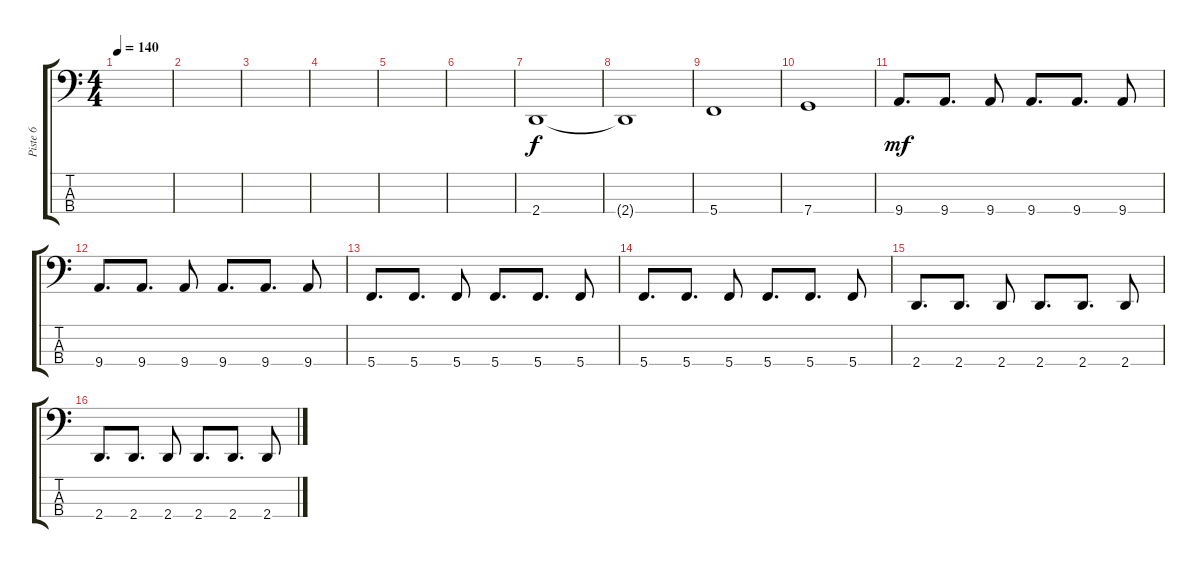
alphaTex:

\track ("Piste 6" "Piste 6") {instrument electricbassfinger}
\staff {score tabs}
\tuning (F2 C2 G1 C1) {hide}
\ts (4 4)
\tempo 140
\clef f4
\ks c
|
|
|
|
|
|
2.4.1{dy f} |
2.4{t}.1 |
5.4.1 |
7.4.1 |
9.4.8{d dy mf} 9.4.8{d} 9.4.8 9.4.8{d} 9.4.8{d} 9.4.8 |
9.4.8{d} 9.4.8{d} 9.4.8 9.4.8{d} 9.4.8{d} 9.4.8 |
5.4.8{d} 5.4.8{d} 5.4.8 5.4.8{d} 5.4.8{d} 5.4.8 |
5.4.8{d} 5.4.8{d} 5.4.8 5.4.8{d} 5.4.8{d} 5.4.8 |
2.4.8{d} 2.4.8{d} 2.4.8 2.4.8{d} 2.4.8{d} 2.4.8 |
2.4.8{d} 2.4.8{d} 2.4.8 2.4.8{d} 2.4.8{d} 2.4.8
